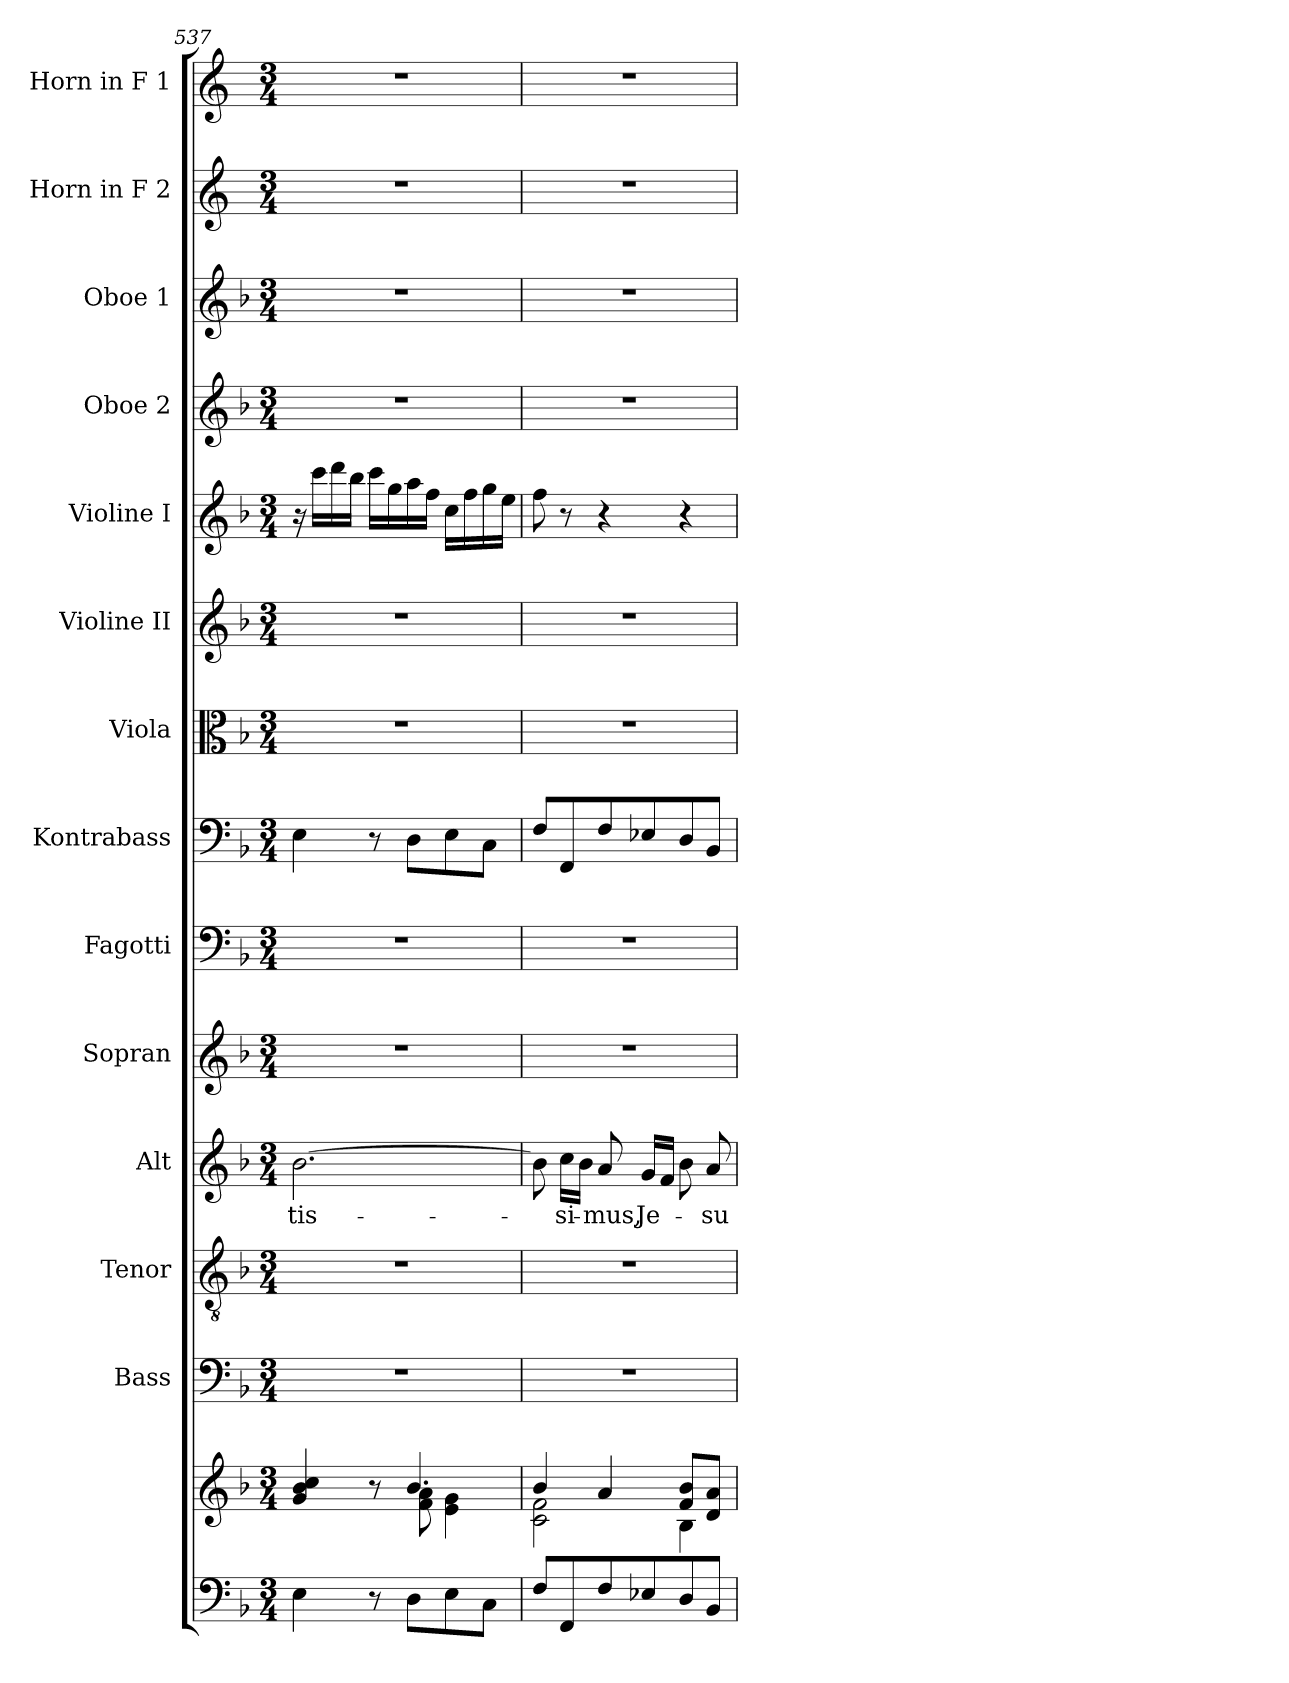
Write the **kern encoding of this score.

**kern	**kern	**kern	**kern	**kern	**text	**kern	**kern	**kern	**kern	**kern	**kern	**kern	**kern	**kern	**kern
*part14	*part14	*part13	*part12	*part11	*part11	*part10	*part9	*part8	*part7	*part6	*part5	*part4	*part3	*part2	*part1
*staff15	*staff14	*staff13	*staff12	*staff11	*staff11	*staff10	*staff9	*staff8	*staff7	*staff6	*staff5	*staff4	*staff3	*staff2	*staff1
*	*	*I"Bass	*I"Tenor	*I"Alt	*	*I"Sopran	*I"Fagotti	*I"Kontrabass	*I"Viola	*I"Violine II	*I"Violine I	*I"Oboe 2	*I"Oboe 1	*I"Horn in F 2	*I"Horn in F 1
*	*	*I'B.	*I'T.	*I'A.	*	*I'S.	*I'Fg.	*I'Kb.	*I'Vla.	*I'Vl. II	*I'Vl. I	*I'Ob. 2	*I'Ob. 1	*	*
!!LO:PB:g=z
*clefF4	*clefG2	*clefF4	*clefGv2	*clefG2	*	*clefG2	*clefF4	*clefF4	*clefC3	*clefG2	*clefG2	*clefG2	*clefG2	*clefG2	*clefG2
*	*	*	*	*	*	*	*	*ITrd7c12	*	*	*	*	*	*ITrd4c7	*ITrd4c7
*k[b-]	*k[b-]	*k[b-]	*k[b-]	*k[b-]	*	*k[b-]	*k[b-]	*k[b-]	*k[b-]	*k[b-]	*k[b-]	*k[b-]	*k[b-]	*k[b-]	*k[b-]
*F:	*F:	*F:	*F:	*F:	*	*F:	*F:	*F:	*F:	*F:	*F:	*F:	*F:	*F:	*F:
*M3/4	*M3/4	*M3/4	*M3/4	*M3/4	*	*M3/4	*M3/4	*M3/4	*M3/4	*M3/4	*M3/4	*M3/4	*M3/4	*M3/4	*M3/4
=537	=537	=537	=537	=537	=537	=537	=537	=537	=537	=537	=537	=537	=537	=537	=537
*	*^	*	*	*	*	*	*	*	*	*	*	*	*	*	*
!	!	!	!	!	!	!LO:LY:b	!	!	!	!	!	!	!	!	!	!
4E\	4g/ 4b-/ 4cc/	4.ryy	2.r	2.r	[2.b-\	-tis-	2.r	2.r	4EE\	2.r	2.r	16r	2.r	2.r	2.r	2.r
.	.	.	.	.	.	.	.	.	.	.	.	16ccc\LL	.	.	.	.
.	.	.	.	.	.	.	.	.	.	.	.	16ddd\	.	.	.	.
.	.	.	.	.	.	.	.	.	.	.	.	16bb-\JJ	.	.	.	.
8r	8r	.	.	.	.	.	.	.	8r	.	.	16ccc\LL	.	.	.	.
.	.	.	.	.	.	.	.	.	.	.	.	16gg\	.	.	.	.
8D\L	4.b-/	8f\ 8a\	.	.	.	.	.	.	8DD\L	.	.	16aa\	.	.	.	.
.	.	.	.	.	.	.	.	.	.	.	.	16ff\JJ	.	.	.	.
8E\	.	4e\ 4g\	.	.	.	.	.	.	8EE\	.	.	16cc\LL	.	.	.	.
.	.	.	.	.	.	.	.	.	.	.	.	16ff\	.	.	.	.
8C\J	.	.	.	.	.	.	.	.	8CC\J	.	.	16gg\	.	.	.	.
.	.	.	.	.	.	.	.	.	.	.	.	16ee\JJ	.	.	.	.
=538	=538	=538	=538	=538	=538	=538	=538	=538	=538	=538	=538	=538	=538	=538	=538	=538
8F/L	4b-/	2c\ 2f\	2.r	2.r	8b-\]	.	2.r	2.r	8FF/L	2.r	2.r	8ff\	2.r	2.r	2.r	2.r
!	!	!	!	!	!	!LO:LY:b	!	!	!	!	!	!	!	!	!	!
8FF/	.	.	.	.	16cc\LL	-si-	.	.	8FFF/	.	.	8r	.	.	.	.
.	.	.	.	.	16b-\JJ	.	.	.	.	.	.	.	.	.	.	.
!	!	!	!	!	!	!LO:LY:b	!	!	!	!	!	!	!	!	!	!
8F/	4a/	.	.	.	8a/	-mus,	.	.	8FF/	.	.	4r	.	.	.	.
!	!	!	!	!	!	!LO:LY:b	!	!	!	!	!	!	!	!	!	!
8E-X/	.	.	.	.	16g/LL	Je-	.	.	8EE-X/	.	.	.	.	.	.	.
.	.	.	.	.	16f/JJ	.	.	.	.	.	.	.	.	.	.	.
8D/	8f/ 8b-/L	4B-\	.	.	8b-\	.	.	.	8DD/	.	.	4r	.	.	.	.
!	!	!	!	!	!	!LO:LY:b	!	!	!	!	!	!	!	!	!	!
8BB-/J	8d/ 8a/J	.	.	.	8a/	-su	.	.	8BBB-/J	.	.	.	.	.	.	.
*	*v	*v	*	*	*	*	*	*	*	*	*	*	*	*	*	*
=	=	=	=	=	=	=	=	=	=	=	=	=	=	=	=
*-	*-	*-	*-	*-	*-	*-	*-	*-	*-	*-	*-	*-	*-	*-	*-
